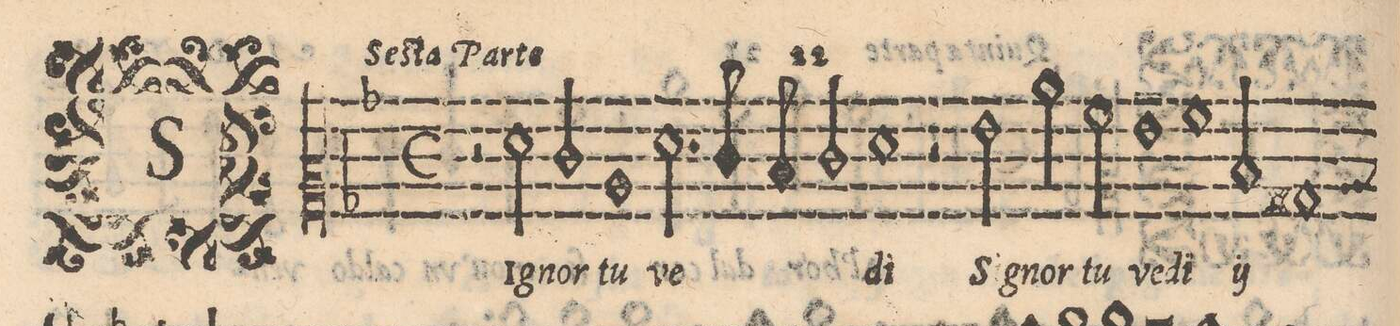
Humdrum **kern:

**kern	**text
*I"ALTO	*
*clefC2	*
*k[b-]	*
*met(c)	*
*M2/1	*
2r	.
2f\	Si-
2e/	-gnor
1c/	tu
=2-	=2-
2.f\	ve-
8e/	.
8d/	.
2e/	.
=3-	=3-
1f\	-di
2r	.
2g\	Si-
=4-	=4-
2cc\	-gnor
2a\	tu
1g\	ve-
=5-	=5-
1a\	-di
*	*ij
2d/	Si-
1Bn/	-gnor
=6-	=6-
*-	*-
